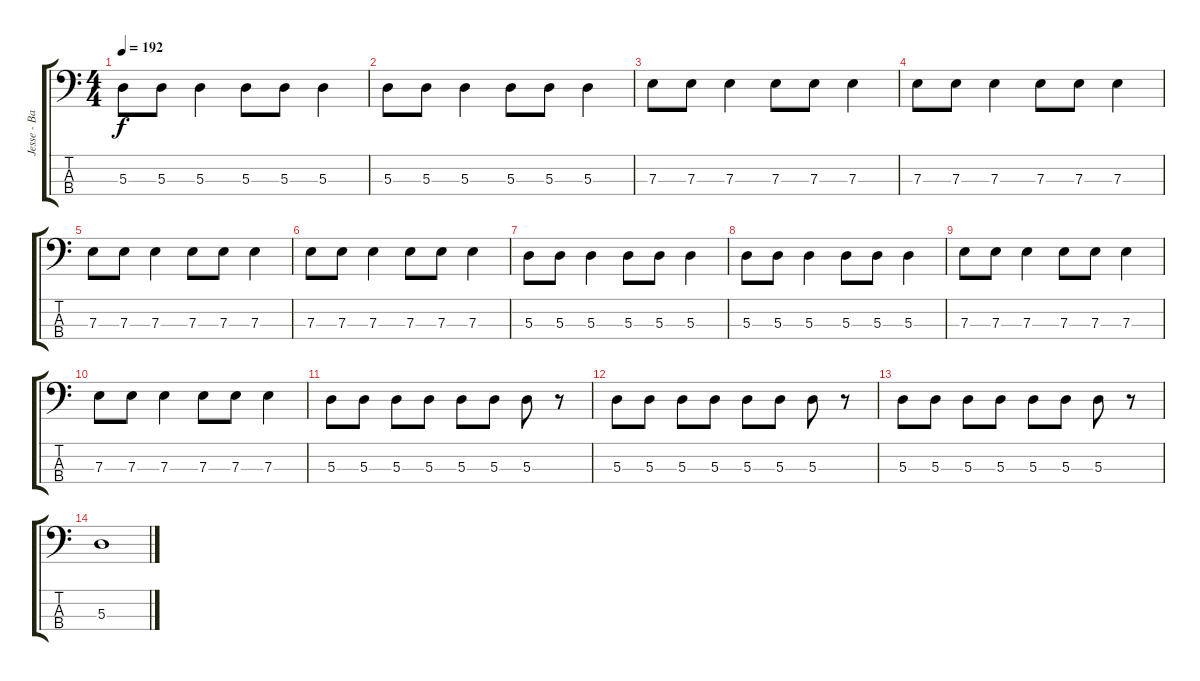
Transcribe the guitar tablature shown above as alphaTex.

\track ("Jesse - Bass" "Jesse - Ba") {instrument electricbassfinger}
\staff {score tabs}
\tuning (G2 D2 A1 E1) {hide}
\ts (4 4)
\tempo 192
\clef f4
\ks c
5.3.8{dy f} 5.3.8 5.3.4 5.3.8 5.3.8 5.3.4 |
5.3.8 5.3.8 5.3.4 5.3.8 5.3.8 5.3.4 |
7.3.8 7.3.8 7.3.4 7.3.8 7.3.8 7.3.4 |
7.3.8 7.3.8 7.3.4 7.3.8 7.3.8 7.3.4 |
7.3.8 7.3.8 7.3.4 7.3.8 7.3.8 7.3.4 |
7.3.8 7.3.8 7.3.4 7.3.8 7.3.8 7.3.4 |
5.3.8 5.3.8 5.3.4 5.3.8 5.3.8 5.3.4 |
5.3.8 5.3.8 5.3.4 5.3.8 5.3.8 5.3.4 |
7.3.8 7.3.8 7.3.4 7.3.8 7.3.8 7.3.4 |
7.3.8 7.3.8 7.3.4 7.3.8 7.3.8 7.3.4 |
5.3.8 5.3.8 5.3.8 5.3.8 5.3.8 5.3.8 5.3.8 r.8 |
5.3.8 5.3.8 5.3.8 5.3.8 5.3.8 5.3.8 5.3.8 r.8 |
5.3.8 5.3.8 5.3.8 5.3.8 5.3.8 5.3.8 5.3.8 r.8 |
5.3.1
